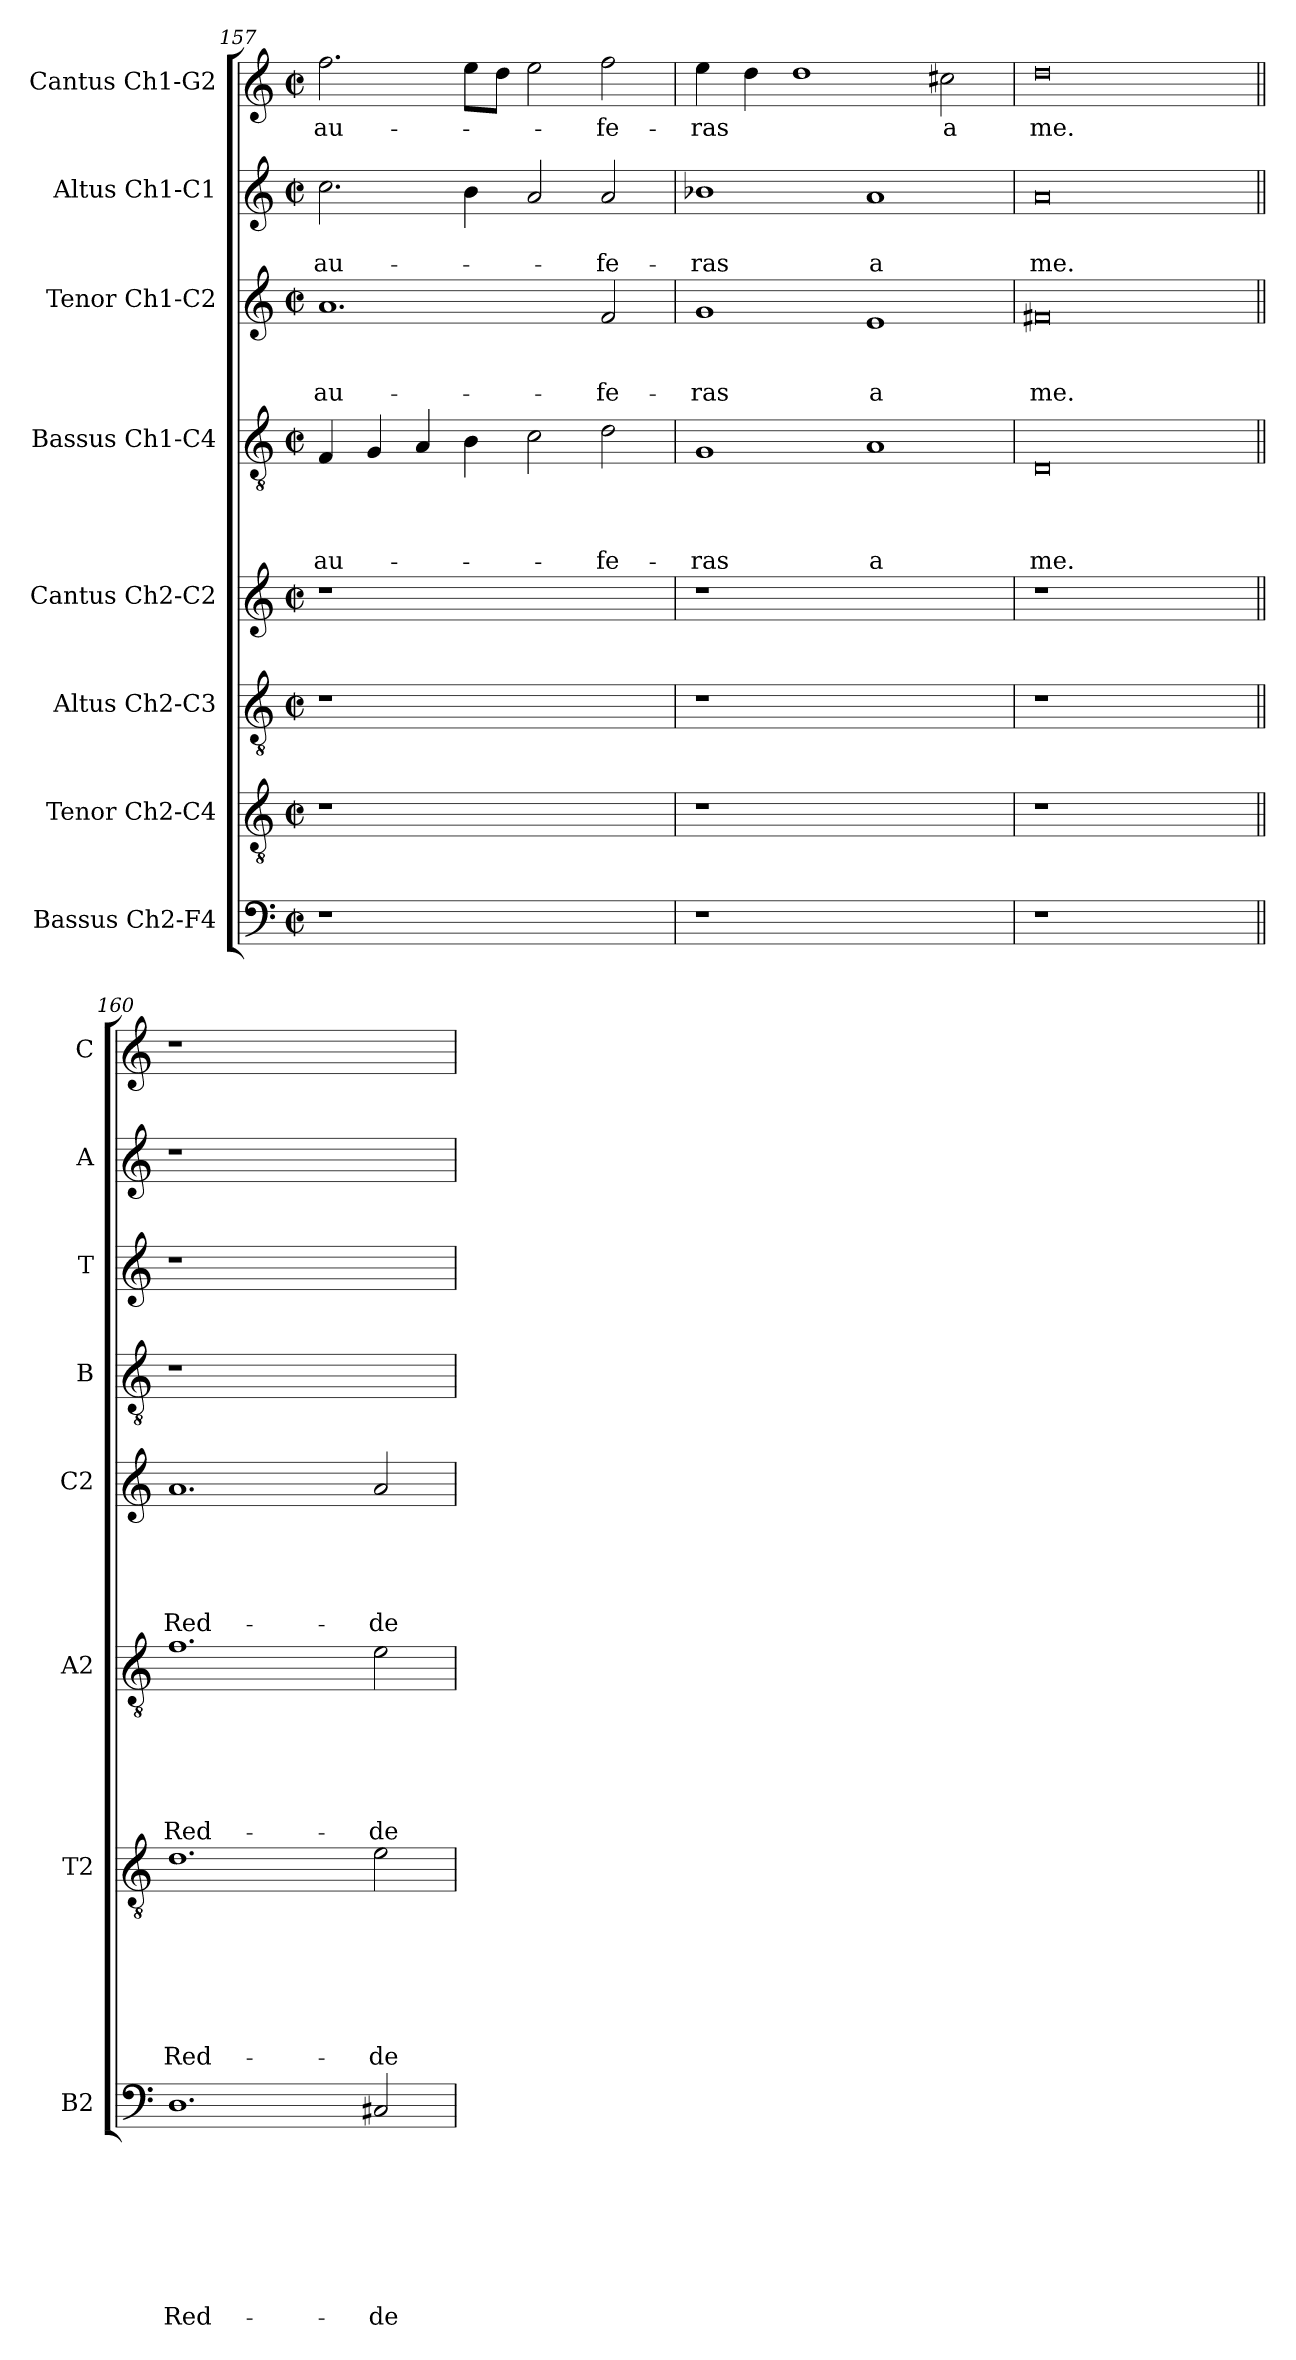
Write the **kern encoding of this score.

**kern	**text	**text	**text	**text	**text	**text	**text	**text	**kern	**text	**text	**text	**text	**text	**text	**text	**kern	**text	**text	**text	**text	**text	**text	**kern	**text	**text	**text	**text	**text	**kern	**text	**text	**text	**text	**kern	**text	**text	**text	**kern	**text	**text	**kern	**text
*part8	*part8	*part8	*part8	*part8	*part8	*part8	*part8	*part8	*part7	*part7	*part7	*part7	*part7	*part7	*part7	*part7	*part6	*part6	*part6	*part6	*part6	*part6	*part6	*part5	*part5	*part5	*part5	*part5	*part5	*part4	*part4	*part4	*part4	*part4	*part3	*part3	*part3	*part3	*part2	*part2	*part2	*part1	*part1
*staff8	*staff8	*staff8	*staff8	*staff8	*staff8	*staff8	*staff8	*staff8	*staff7	*staff7	*staff7	*staff7	*staff7	*staff7	*staff7	*staff7	*staff6	*staff6	*staff6	*staff6	*staff6	*staff6	*staff6	*staff5	*staff5	*staff5	*staff5	*staff5	*staff5	*staff4	*staff4	*staff4	*staff4	*staff4	*staff3	*staff3	*staff3	*staff3	*staff2	*staff2	*staff2	*staff1	*staff1
*I"Bassus Ch2-F4	*	*	*	*	*	*	*	*	*I"Tenor Ch2-C4	*	*	*	*	*	*	*	*I"Altus Ch2-C3	*	*	*	*	*	*	*I"Cantus Ch2-C2	*	*	*	*	*	*I"Bassus Ch1-C4	*	*	*	*	*I"Tenor Ch1-C2	*	*	*	*I"Altus Ch1-C1	*	*	*I"Cantus Ch1-G2	*
*I'B2	*	*	*	*	*	*	*	*	*I'T2	*	*	*	*	*	*	*	*I'A2	*	*	*	*	*	*	*I'C2	*	*	*	*	*	*I'B	*	*	*	*	*I'T	*	*	*	*I'A	*	*	*I'C	*
*clefF4	*	*	*	*	*	*	*	*	*clefGv2	*	*	*	*	*	*	*	*clefGv2	*	*	*	*	*	*	*clefG2	*	*	*	*	*	*clefGv2	*	*	*	*	*clefG2	*	*	*	*clefG2	*	*	*clefG2	*
*k[]	*	*	*	*	*	*	*	*	*k[]	*	*	*	*	*	*	*	*k[]	*	*	*	*	*	*	*k[]	*	*	*	*	*	*k[]	*	*	*	*	*k[]	*	*	*	*k[]	*	*	*k[]	*
*C:	*	*	*	*	*	*	*	*	*C:	*	*	*	*	*	*	*	*C:	*	*	*	*	*	*	*C:	*	*	*	*	*	*C:	*	*	*	*	*C:	*	*	*	*C:	*	*	*C:	*
*M2/2	*	*	*	*	*	*	*	*	*M2/2	*	*	*	*	*	*	*	*M2/2	*	*	*	*	*	*	*M2/2	*	*	*	*	*	*M2/2	*	*	*	*	*M2/2	*	*	*	*M2/2	*	*	*M2/2	*
*met(c|)	*	*	*	*	*	*	*	*	*met(c|)	*	*	*	*	*	*	*	*met(c|)	*	*	*	*	*	*	*met(c|)	*	*	*	*	*	*met(c|)	*	*	*	*	*met(c|)	*	*	*	*met(c|)	*	*	*met(c|)	*
=157	=157	=157	=157	=157	=157	=157	=157	=157	=157	=157	=157	=157	=157	=157	=157	=157	=157	=157	=157	=157	=157	=157	=157	=157	=157	=157	=157	=157	=157	=157	=157	=157	=157	=157	=157	=157	=157	=157	=157	=157	=157	=157	=157
!	!	!	!	!	!	!	!	!	!	!	!	!	!	!	!	!	!	!	!	!	!	!	!	!	!	!	!	!	!	!	!	!	!	!LO:LY:b	!	!	!	!LO:LY:b	!	!	!LO:LY:b	!	!LO:LY:b
1r	.	.	.	.	.	.	.	.	1r	.	.	.	.	.	.	.	1r	.	.	.	.	.	.	1r	.	.	.	.	.	4F/	.	.	.	au-	1.a	.	.	au-	2.cc\	.	au-	2.ff\	au-
.	.	.	.	.	.	.	.	.	.	.	.	.	.	.	.	.	.	.	.	.	.	.	.	.	.	.	.	.	.	4G/	.	.	.	.	.	.	.	.	.	.	.	.	.
.	.	.	.	.	.	.	.	.	.	.	.	.	.	.	.	.	.	.	.	.	.	.	.	.	.	.	.	.	.	4A/	.	.	.	.	.	.	.	.	.	.	.	.	.
.	.	.	.	.	.	.	.	.	.	.	.	.	.	.	.	.	.	.	.	.	.	.	.	.	.	.	.	.	.	4B\	.	.	.	.	.	.	.	.	4b\	.	.	8ee\L	.
.	.	.	.	.	.	.	.	.	.	.	.	.	.	.	.	.	.	.	.	.	.	.	.	.	.	.	.	.	.	.	.	.	.	.	.	.	.	.	.	.	.	8dd\J	.
1ryy	.	.	.	.	.	.	.	.	1ryy	.	.	.	.	.	.	.	1ryy	.	.	.	.	.	.	1ryy	.	.	.	.	.	2c\	.	.	.	.	.	.	.	.	2a/	.	.	2ee\	.
!	!	!	!	!	!	!	!	!	!	!	!	!	!	!	!	!	!	!	!	!	!	!	!	!	!	!	!	!	!	!	!	!	!	!LO:LY:b	!	!	!	!LO:LY:b	!	!	!LO:LY:b	!	!LO:LY:b
.	.	.	.	.	.	.	.	.	.	.	.	.	.	.	.	.	.	.	.	.	.	.	.	.	.	.	.	.	.	2d\	.	.	.	-fe-	2f/	.	.	-fe-	2a/	.	-fe-	2ff\	-fe-
=158	=158	=158	=158	=158	=158	=158	=158	=158	=158	=158	=158	=158	=158	=158	=158	=158	=158	=158	=158	=158	=158	=158	=158	=158	=158	=158	=158	=158	=158	=158	=158	=158	=158	=158	=158	=158	=158	=158	=158	=158	=158	=158	=158
!	!	!	!	!	!	!	!	!	!	!	!	!	!	!	!	!	!	!	!	!	!	!	!	!	!	!	!	!	!	!	!	!	!	!LO:LY:b	!	!	!	!LO:LY:b	!	!	!LO:LY:b	!	!LO:LY:b
1r	.	.	.	.	.	.	.	.	1r	.	.	.	.	.	.	.	1r	.	.	.	.	.	.	1r	.	.	.	.	.	1G	.	.	.	-ras	1g	.	.	-ras	1b-X	.	-ras	4ee\	-ras
.	.	.	.	.	.	.	.	.	.	.	.	.	.	.	.	.	.	.	.	.	.	.	.	.	.	.	.	.	.	.	.	.	.	.	.	.	.	.	.	.	.	4dd\	.
.	.	.	.	.	.	.	.	.	.	.	.	.	.	.	.	.	.	.	.	.	.	.	.	.	.	.	.	.	.	.	.	.	.	.	.	.	.	.	.	.	.	1dd	.
!	!	!	!	!	!	!	!	!	!	!	!	!	!	!	!	!	!	!	!	!	!	!	!	!	!	!	!	!	!	!	!	!	!	!LO:LY:b	!	!	!	!LO:LY:b	!	!	!LO:LY:b	!	!
1ryy	.	.	.	.	.	.	.	.	1ryy	.	.	.	.	.	.	.	1ryy	.	.	.	.	.	.	1ryy	.	.	.	.	.	1A	.	.	.	a	1e	.	.	a	1a	.	a	.	.
!	!	!	!	!	!	!	!	!	!	!	!	!	!	!	!	!	!	!	!	!	!	!	!	!	!	!	!	!	!	!	!	!	!	!	!	!	!	!	!	!	!	!	!LO:LY:b
.	.	.	.	.	.	.	.	.	.	.	.	.	.	.	.	.	.	.	.	.	.	.	.	.	.	.	.	.	.	.	.	.	.	.	.	.	.	.	.	.	.	2cc#X\	a
=159	=159	=159	=159	=159	=159	=159	=159	=159	=159	=159	=159	=159	=159	=159	=159	=159	=159	=159	=159	=159	=159	=159	=159	=159	=159	=159	=159	=159	=159	=159	=159	=159	=159	=159	=159	=159	=159	=159	=159	=159	=159	=159	=159
!	!	!	!	!	!	!	!	!	!	!	!	!	!	!	!	!	!	!	!	!	!	!	!	!	!	!	!	!	!	!	!	!	!	!LO:LY:b	!	!	!	!LO:LY:b	!	!	!LO:LY:b	!	!LO:LY:b
1r	.	.	.	.	.	.	.	.	1r	.	.	.	.	.	.	.	1r	.	.	.	.	.	.	1r	.	.	.	.	.	0D	.	.	.	me.	0f#X	.	.	me.	0a	.	me.	0dd	me.
1ryy	.	.	.	.	.	.	.	.	1ryy	.	.	.	.	.	.	.	1ryy	.	.	.	.	.	.	1ryy	.	.	.	.	.	.	.	.	.	.	.	.	.	.	.	.	.	.	.
!!LO:LB:g=z
=160||	=160||	=160||	=160||	=160||	=160||	=160||	=160||	=160||	=160||	=160||	=160||	=160||	=160||	=160||	=160||	=160||	=160||	=160||	=160||	=160||	=160||	=160||	=160||	=160||	=160||	=160||	=160||	=160||	=160||	=160||	=160||	=160||	=160||	=160||	=160||	=160||	=160||	=160||	=160||	=160||	=160||	=160||	=160||
!	!	!	!	!	!	!	!	!LO:LY:b	!	!	!	!	!	!	!	!LO:LY:b	!	!	!	!	!	!	!LO:LY:b	!	!	!	!	!	!LO:LY:b	!	!	!	!	!	!	!	!	!	!	!	!	!	!
1.D	.	.	.	.	.	.	.	Red-	1.d	.	.	.	.	.	.	Red-	1.f	.	.	.	.	.	Red-	1.a	.	.	.	.	Red-	1r	.	.	.	.	1r	.	.	.	1r	.	.	1r	.
.	.	.	.	.	.	.	.	.	.	.	.	.	.	.	.	.	.	.	.	.	.	.	.	.	.	.	.	.	.	1ryy	.	.	.	.	1ryy	.	.	.	1ryy	.	.	1ryy	.
!	!	!	!	!	!	!	!	!LO:LY:b	!	!	!	!	!	!	!	!LO:LY:b	!	!	!	!	!	!	!LO:LY:b	!	!	!	!	!	!LO:LY:b	!	!	!	!	!	!	!	!	!	!	!	!	!	!
2C#X/	.	.	.	.	.	.	.	-de	2e\	.	.	.	.	.	.	-de	2e\	.	.	.	.	.	-de	2a/	.	.	.	.	-de	.	.	.	.	.	.	.	.	.	.	.	.	.	.
=	=	=	=	=	=	=	=	=	=	=	=	=	=	=	=	=	=	=	=	=	=	=	=	=	=	=	=	=	=	=	=	=	=	=	=	=	=	=	=	=	=	=	=
*-	*-	*-	*-	*-	*-	*-	*-	*-	*-	*-	*-	*-	*-	*-	*-	*-	*-	*-	*-	*-	*-	*-	*-	*-	*-	*-	*-	*-	*-	*-	*-	*-	*-	*-	*-	*-	*-	*-	*-	*-	*-	*-	*-
